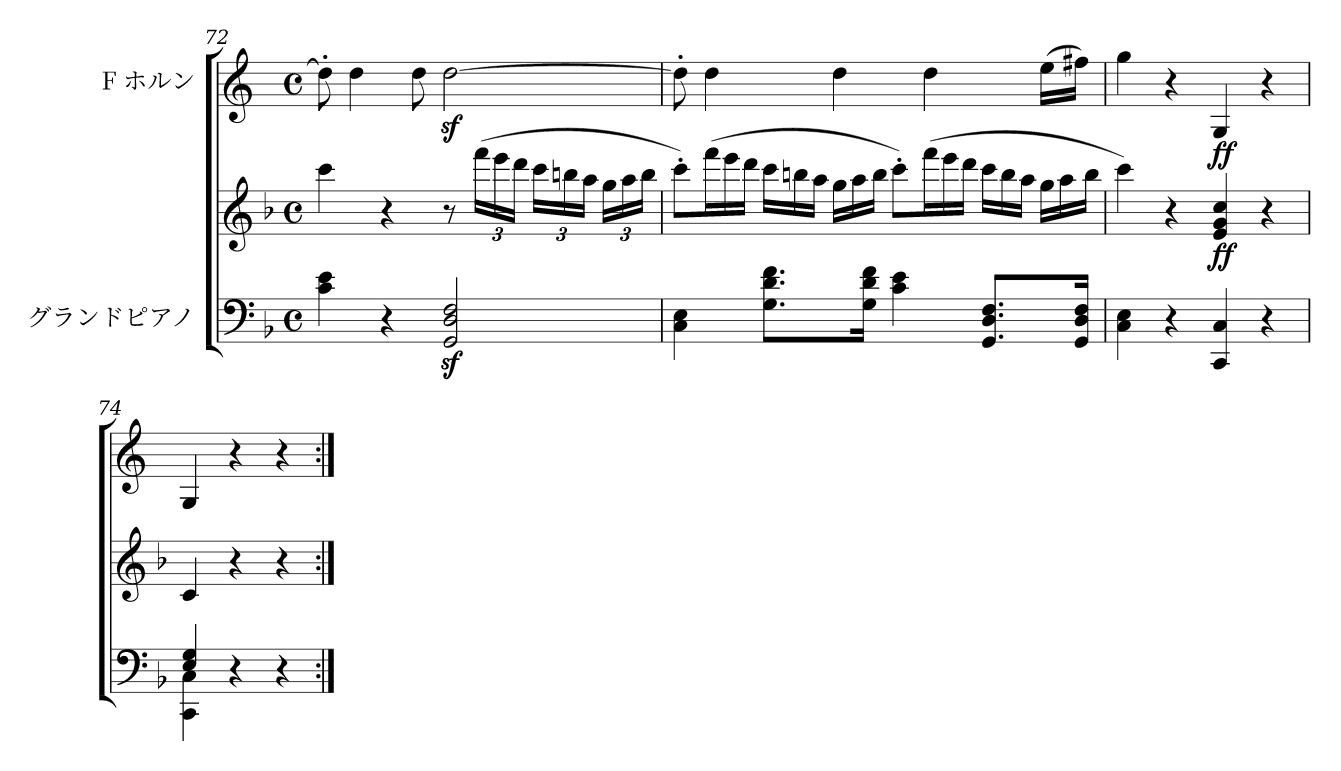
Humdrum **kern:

**kern	**kern	**dynam	**kern	**dynam
*part2	*part2	*part2	*part1	*part1
*staff3	*staff2	*staff2/3	*staff1	*staff1
*I"グランドピアノ	*	*	*I"F ホルン	*
!!LO:LB:g=z
*clefF4	*clefG2	*	*clefG2	*
*	*	*	*ITrd4c7	*
*k[b-]	*k[b-]	*	*k[b-]	*
*M4/4	*M4/4	*	*M4/4	*
*met(c)	*met(c)	*	*met(c)	*
=72	=72	=72	=72	=72
4c\ 4e\	4ccc\	.	8g'\]	.
.	.	.	4g\	.
4r	4r	.	.	.
.	.	.	8g\	.
2GG/z< 2D/z< 2F/z<	8r	.	[2gz<\	.
*	*Xbrackettup	*	*	*
.	(>24fff\LL	.	.	.
.	24eee\	.	.	.
.	24ddd\JJ	.	.	.
.	24ccc\LL	.	.	.
.	24bbn\	.	.	.
.	24aa\JJ	.	.	.
.	24gg\LL	.	.	.
.	24aa\	.	.	.
.	24bb\JJ	.	.	.
=73	=73	=73	=73	=73
4C\ 4E\	8ccc'\L)	.	8g'\]	.
*	*Xtuplet	*	*	*
.	(>24fff\L	.	4g\	.
.	24eee\	.	.	.
.	24ddd\JJ	.	.	.
8.G\ 8.d\ 8.f\L	24ccc\LL	.	.	.
.	24bbn\	.	.	.
.	24aa\JJ	.	.	.
.	24gg\LL	.	4g\	.
.	24aa\	.	.	.
16G\ 16d\ 16f\Jk	.	.	.	.
.	24bb\JJ	.	.	.
4c\ 4e\	8ccc'\L)	.	.	.
.	(>24fff\L	.	4g\	.
.	24eee\	.	.	.
.	24ddd\JJ	.	.	.
8.GG/ 8.D/ 8.F/L	24ccc\LL	.	.	.
.	24bb\	.	.	.
.	24aa\JJ	.	.	.
.	24gg\LL	.	(>16a\LL	.
.	24aa\	.	.	.
16GG/ 16D/ 16F/Jk	.	.	16bn\JJ)	.
.	24bb\JJ	.	.	.
=74	=74	=74	=74	=74
4C\ 4E\	4ccc\)	.	4cc\	.
4r	4r	.	4r	.
!	!	!LO:DY:b	!	!LO:DY:b
4CC/ 4C/	4e/ 4g/ 4cc/	ff	4C/	ff
4r	4r	.	4r	.
=74X1	=74X1	=74X1	=74X1	=74X1
*^	*	*	*	*
4E/ 4G/	4CC\ 4C\	4c/	.	4C/	.
4r	4rAyy	4r	.	4r	.
4r	4rAyy	4r	.	4r	.
*v	*v	*	*	*	*
=:|!	=:|!	=:|!	=:|!	=:|!
*-	*-	*-	*-	*-
